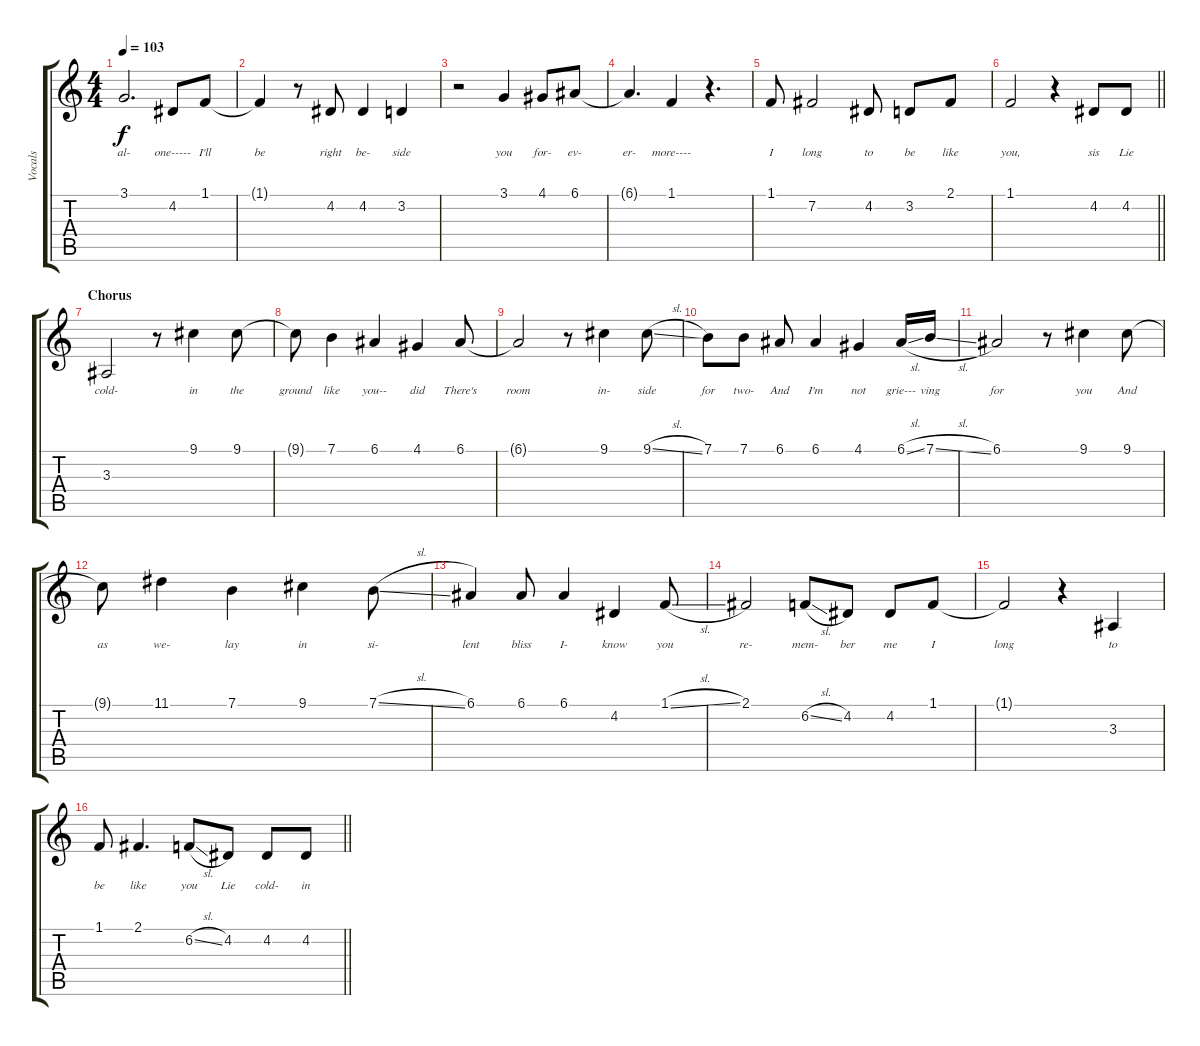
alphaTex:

\track ("Vocals" "Vocals") {instrument flute}
\staff {score tabs}
\tuning (E4 B3 G3 D3 A2 E2) {hide}
\ts (4 4)
\tempo 103
\clef g2
\ks c
3.1.2{d lyrics (0 "al-") lyrics (1 "") lyrics (2 "") lyrics (3 "") lyrics (4 "") dy f} 4.2.8{lyrics (0 "one-----") lyrics (1 "") lyrics (2 "") lyrics (3 "") lyrics (4 "")} 1.1.8{lyrics (0 "I'll") lyrics (1 "") lyrics (2 "") lyrics (3 "") lyrics (4 "")} |
1.1{t}.4{lyrics (0 "be") lyrics (1 "") lyrics (2 "") lyrics (3 "") lyrics (4 "")} r.8 4.2.8{lyrics (0 "right") lyrics (1 "") lyrics (2 "") lyrics (3 "") lyrics (4 "")} 4.2.4{lyrics (0 "be-") lyrics (1 "") lyrics (2 "") lyrics (3 "") lyrics (4 "")} 3.2.4{lyrics (0 "side") lyrics (1 "") lyrics (2 "") lyrics (3 "") lyrics (4 "")} |
r.2 3.1.4{lyrics (0 "you") lyrics (1 "") lyrics (2 "") lyrics (3 "") lyrics (4 "")} 4.1.8{lyrics (0 "for-") lyrics (1 "") lyrics (2 "") lyrics (3 "") lyrics (4 "")} 6.1.8{lyrics (0 "ev-") lyrics (1 "") lyrics (2 "") lyrics (3 "") lyrics (4 "")} |
6.1{t}.4{d lyrics (0 "er-") lyrics (1 "") lyrics (2 "") lyrics (3 "") lyrics (4 "")} 1.1.4{lyrics (0 "more----") lyrics (1 "") lyrics (2 "") lyrics (3 "") lyrics (4 "")} r.4{d} |
1.1.8{lyrics (0 "I") lyrics (1 "") lyrics (2 "") lyrics (3 "") lyrics (4 "")} 7.2.2{lyrics (0 "long") lyrics (1 "") lyrics (2 "") lyrics (3 "") lyrics (4 "")} 4.2.8{lyrics (0 "to") lyrics (1 "") lyrics (2 "") lyrics (3 "") lyrics (4 "")} 3.2.8{lyrics (0 "be") lyrics (1 "") lyrics (2 "") lyrics (3 "") lyrics (4 "")} 2.1.8{lyrics (0 "like") lyrics (1 "") lyrics (2 "") lyrics (3 "") lyrics (4 "")} |
\barLineRight lightlight
1.1.2{lyrics (0 "you,") lyrics (1 "") lyrics (2 "") lyrics (3 "") lyrics (4 "")} r.4 4.2.8{lyrics (0 "sis") lyrics (1 "") lyrics (2 "") lyrics (3 "") lyrics (4 "")} 4.2.8{lyrics (0 "Lie") lyrics (1 "") lyrics (2 "") lyrics (3 "") lyrics (4 "")} |
\section ("" "Chorus")
3.3.2{lyrics (0 "cold-") lyrics (1 "") lyrics (2 "") lyrics (3 "") lyrics (4 "")} r.8 9.1.4{lyrics (0 "in") lyrics (1 "") lyrics (2 "") lyrics (3 "") lyrics (4 "")} 9.1.8{lyrics (0 "the") lyrics (1 "") lyrics (2 "") lyrics (3 "") lyrics (4 "")} |
9.1{t}.8{lyrics (0 "ground") lyrics (1 "") lyrics (2 "") lyrics (3 "") lyrics (4 "")} 7.1.4{lyrics (0 "like") lyrics (1 "") lyrics (2 "") lyrics (3 "") lyrics (4 "")} 6.1.4{lyrics (0 "you--") lyrics (1 "") lyrics (2 "") lyrics (3 "") lyrics (4 "")} 4.1.4{lyrics (0 "did") lyrics (1 "") lyrics (2 "") lyrics (3 "") lyrics (4 "")} 6.1.8{lyrics (0 "There's") lyrics (1 "") lyrics (2 "") lyrics (3 "") lyrics (4 "")} |
6.1{t}.2{lyrics (0 "room") lyrics (1 "") lyrics (2 "") lyrics (3 "") lyrics (4 "")} r.8 9.1.4{lyrics (0 "in-") lyrics (1 "") lyrics (2 "") lyrics (3 "") lyrics (4 "")} 9.1{sl}.8{lyrics (0 "side") lyrics (1 "") lyrics (2 "") lyrics (3 "") lyrics (4 "")} |
7.1.8{lyrics (0 "for") lyrics (1 "") lyrics (2 "") lyrics (3 "") lyrics (4 "")} 7.1.8{lyrics (0 "two-") lyrics (1 "") lyrics (2 "") lyrics (3 "") lyrics (4 "")} 6.1.8{lyrics (0 "And") lyrics (1 "") lyrics (2 "") lyrics (3 "") lyrics (4 "")} 6.1.4{lyrics (0 "I'm") lyrics (1 "") lyrics (2 "") lyrics (3 "") lyrics (4 "")} 4.1.4{lyrics (0 "not") lyrics (1 "") lyrics (2 "") lyrics (3 "") lyrics (4 "")} 6.1{sl}.16{lyrics (0 "grie---") lyrics (1 "") lyrics (2 "") lyrics (3 "") lyrics (4 "")} 7.1{sl}.16{lyrics (0 "ving") lyrics (1 "") lyrics (2 "") lyrics (3 "") lyrics (4 "")} |
6.1.2{lyrics (0 "for") lyrics (1 "") lyrics (2 "") lyrics (3 "") lyrics (4 "")} r.8 9.1.4{lyrics (0 "you") lyrics (1 "") lyrics (2 "") lyrics (3 "") lyrics (4 "")} 9.1.8{lyrics (0 "And") lyrics (1 "") lyrics (2 "") lyrics (3 "") lyrics (4 "")} |
9.1{t}.8{lyrics (0 "as") lyrics (1 "") lyrics (2 "") lyrics (3 "") lyrics (4 "")} 11.1.4{lyrics (0 "we-") lyrics (1 "") lyrics (2 "") lyrics (3 "") lyrics (4 "")} 7.1.4{lyrics (0 "lay") lyrics (1 "") lyrics (2 "") lyrics (3 "") lyrics (4 "")} 9.1.4{lyrics (0 "in") lyrics (1 "") lyrics (2 "") lyrics (3 "") lyrics (4 "")} 7.1{sl}.8{lyrics (0 "si-") lyrics (1 "") lyrics (2 "") lyrics (3 "") lyrics (4 "")} |
6.1.4{lyrics (0 "lent") lyrics (1 "") lyrics (2 "") lyrics (3 "") lyrics (4 "")} 6.1.8{lyrics (0 "bliss") lyrics (1 "") lyrics (2 "") lyrics (3 "") lyrics (4 "")} 6.1.4{lyrics (0 "I-") lyrics (1 "") lyrics (2 "") lyrics (3 "") lyrics (4 "")} 4.2.4{lyrics (0 "know") lyrics (1 "") lyrics (2 "") lyrics (3 "") lyrics (4 "")} 1.1{sl}.8{lyrics (0 "you") lyrics (1 "") lyrics (2 "") lyrics (3 "") lyrics (4 "")} |
2.1.2{lyrics (0 "re-") lyrics (1 "") lyrics (2 "") lyrics (3 "") lyrics (4 "")} 6.2{sl}.8{lyrics (0 "mem-") lyrics (1 "") lyrics (2 "") lyrics (3 "") lyrics (4 "")} 4.2.8{lyrics (0 "ber") lyrics (1 "") lyrics (2 "") lyrics (3 "") lyrics (4 "")} 4.2.8{lyrics (0 "me") lyrics (1 "") lyrics (2 "") lyrics (3 "") lyrics (4 "")} 1.1.8{lyrics (0 "I") lyrics (1 "") lyrics (2 "") lyrics (3 "") lyrics (4 "")} |
1.1{t}.2{lyrics (0 "long") lyrics (1 "") lyrics (2 "") lyrics (3 "") lyrics (4 "")} r.4 3.3.4{lyrics (0 "to") lyrics (1 "") lyrics (2 "") lyrics (3 "") lyrics (4 "")} |
\barLineRight lightlight
1.1.8{lyrics (0 "be") lyrics (1 "") lyrics (2 "") lyrics (3 "") lyrics (4 "")} 2.1.4{d lyrics (0 "like") lyrics (1 "") lyrics (2 "") lyrics (3 "") lyrics (4 "")} 6.2{sl}.8{lyrics (0 "you") lyrics (1 "") lyrics (2 "") lyrics (3 "") lyrics (4 "")} 4.2.8{lyrics (0 "Lie") lyrics (1 "") lyrics (2 "") lyrics (3 "") lyrics (4 "")} 4.2.8{lyrics (0 "cold-") lyrics (1 "") lyrics (2 "") lyrics (3 "") lyrics (4 "")} 4.2.8{lyrics (0 "in") lyrics (1 "") lyrics (2 "") lyrics (3 "") lyrics (4 "")}
